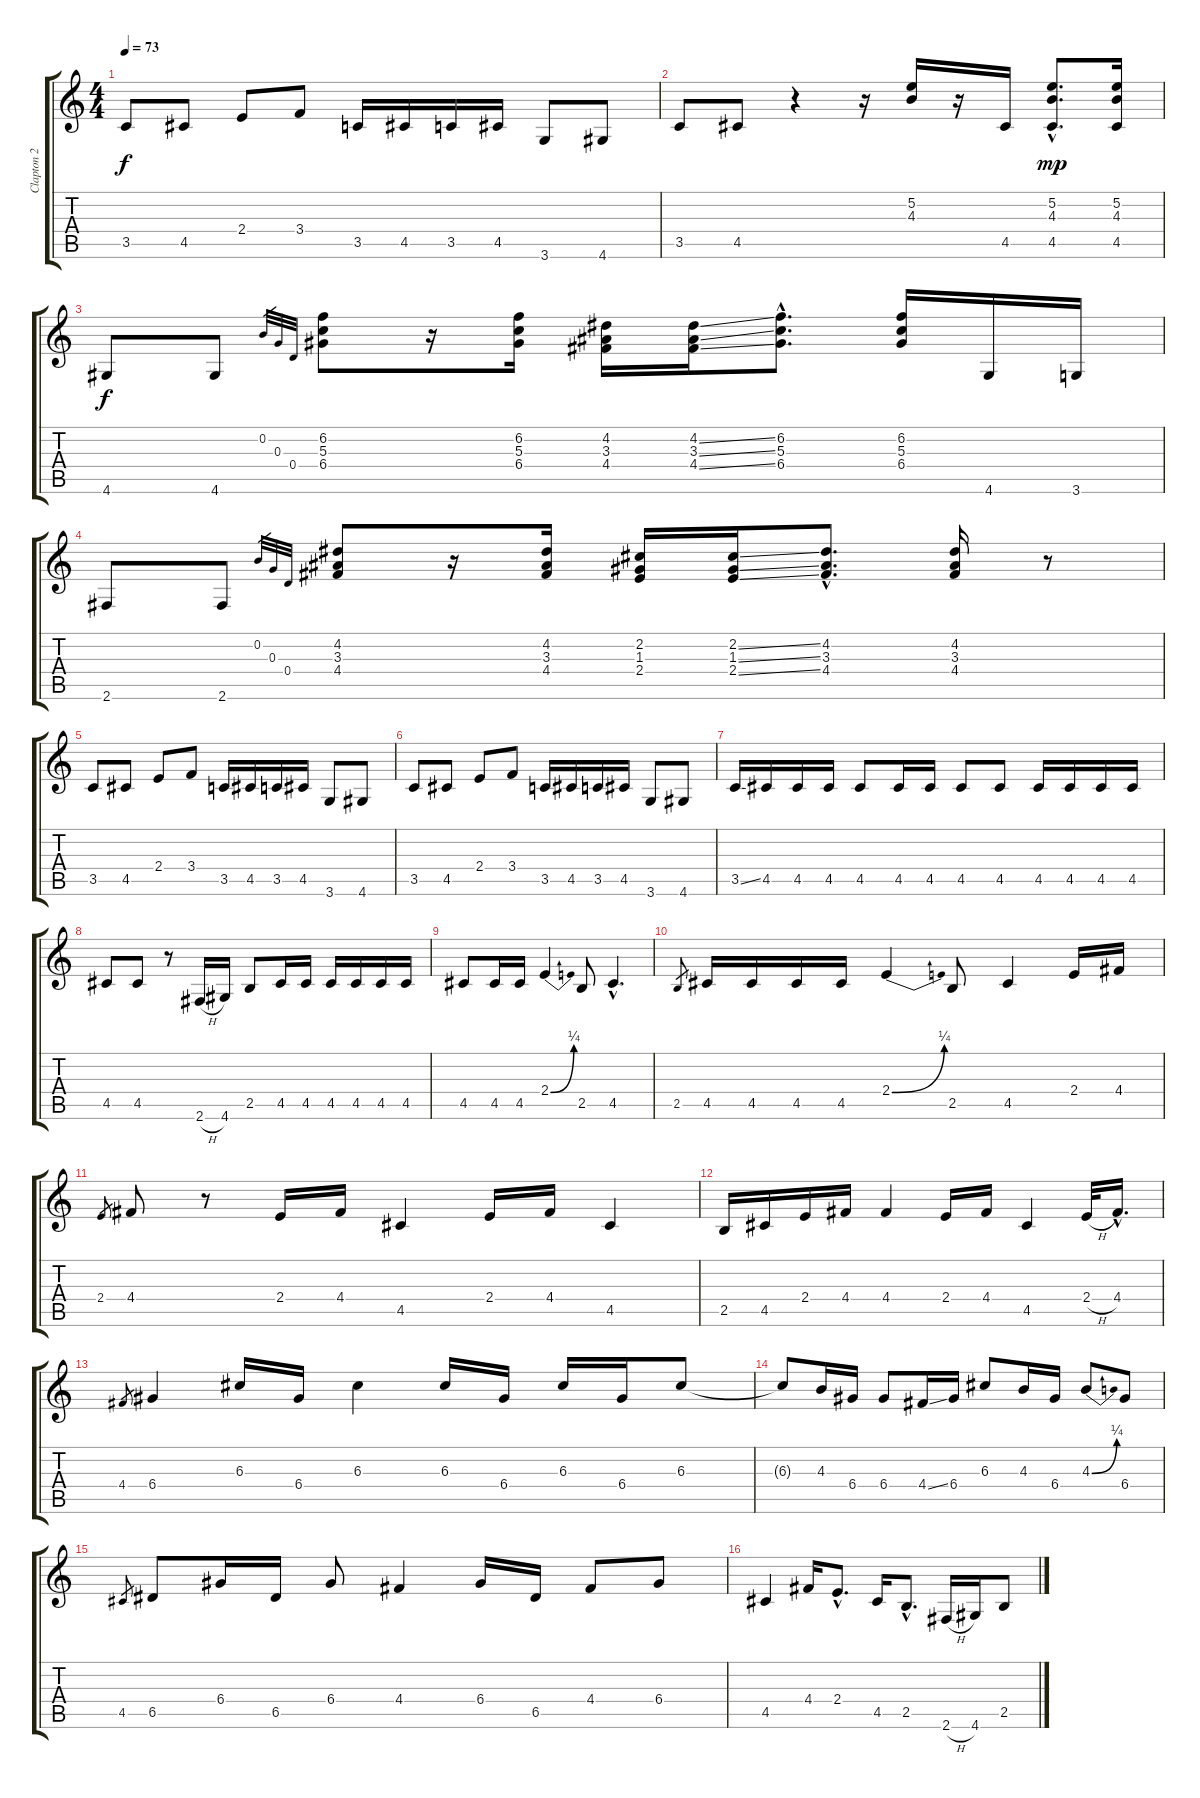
\track ("Clapton 2" "Clapton 2") {instrument overdrivenguitar}
\staff {score tabs}
\tuning (E4 B3 G3 D3 A2 E2) {hide}
\ts (4 4)
\tempo 73
\clef g2
\ks c
3.5.8{dy f} 4.5.8 2.4.8 3.4.8 3.5.16 4.5.16 3.5.16 4.5.16 3.6.8 4.6.8 |
3.5.8 4.5.8 r.4 r.16 (5.2 4.3).16 r.16 4.5.16 (5.2{hac} 4.3{hac} 4.5{hac}).8{d dy mp} (5.2 4.3 4.5).16 |
4.6.8{dy f} 4.6.8 0.2.32{gr} 0.3.32{gr} 0.4.32{gr} (6.2 5.3 6.4).8 r.16 (6.2 5.3 6.4).16 (4.2 3.3 4.4).16 (4.2{ss} 3.3{ss} 4.4{ss}).16 (6.2{hac} 5.3{hac} 6.4{hac}).8{d} (6.2 5.3 6.4).16 4.6.16 3.6.16 |
2.6.8 2.6.8 0.2.32{gr} 0.3.32{gr} 0.4.32{gr} (4.2 3.3 4.4).8 r.16 (4.2 3.3 4.4).16 (2.2 1.3 2.4).16 (2.2{ss} 1.3{ss} 2.4{ss}).16 (4.2{hac} 3.3{hac} 4.4{hac}).8{d} (4.2 3.3 4.4).16 r.8 |
3.5.8 4.5.8 2.4.8 3.4.8 3.5.16 4.5.16 3.5.16 4.5.16 3.6.8 4.6.8 |
3.5.8 4.5.8 2.4.8 3.4.8 3.5.16 4.5.16 3.5.16 4.5.16 3.6.8 4.6.8 |
3.5{ss}.16 4.5.16 4.5.16 4.5.16 4.5.8 4.5.16 4.5.16 4.5.8 4.5.8 4.5.16 4.5.16 4.5.16 4.5.16 |
4.5.8 4.5.8 r.8 2.6{h}.16 4.6.16 2.5.8 4.5.16 4.5.16 4.5.16 4.5.16 4.5.16 4.5.16 |
4.5.8 4.5.16 4.5.16 2.4{be (bend 0 0 60 1)}.4 2.5.8 4.5{hac}.4{d} |
2.5.8{gr} 4.5.16 4.5.16 4.5.16 4.5.16 2.4{be (bend 0 0 60 1)}.4 2.5.8 4.5.4 2.4.16 4.4.16 |
2.4.8{gr} 4.4.8 r.8 2.4.16 4.4.16 4.5.4 2.4.16 4.4.16 4.5.4 |
2.5.16 4.5.16 2.4.16 4.4.16 4.4.4 2.4.16 4.4.16 4.5.4 2.4{h}.32 4.4{hac}.16{d} |
4.4.8{gr} 6.4.4 6.3.16 6.4.16 6.3.4 6.3.16 6.4.16 6.3.16 6.4.16 6.3.8 |
6.3{t}.8 4.3.16 6.4.16 6.4.8 4.4{ss}.16 6.4.16 6.3.8 4.3.16 6.4.16 4.3{be (bend 0 0 60 1)}.8 6.4.8 |
4.5.8{gr} 6.5.8 6.4.16 6.5.16 6.4.8 4.4.4 6.4.16 6.5.16 4.4.8 6.4.8 |
4.5.4 4.4.16 2.4{hac}.8{d} 4.5.16 2.5{hac}.8{d} 2.6{h}.16 4.6.16 2.5.8
